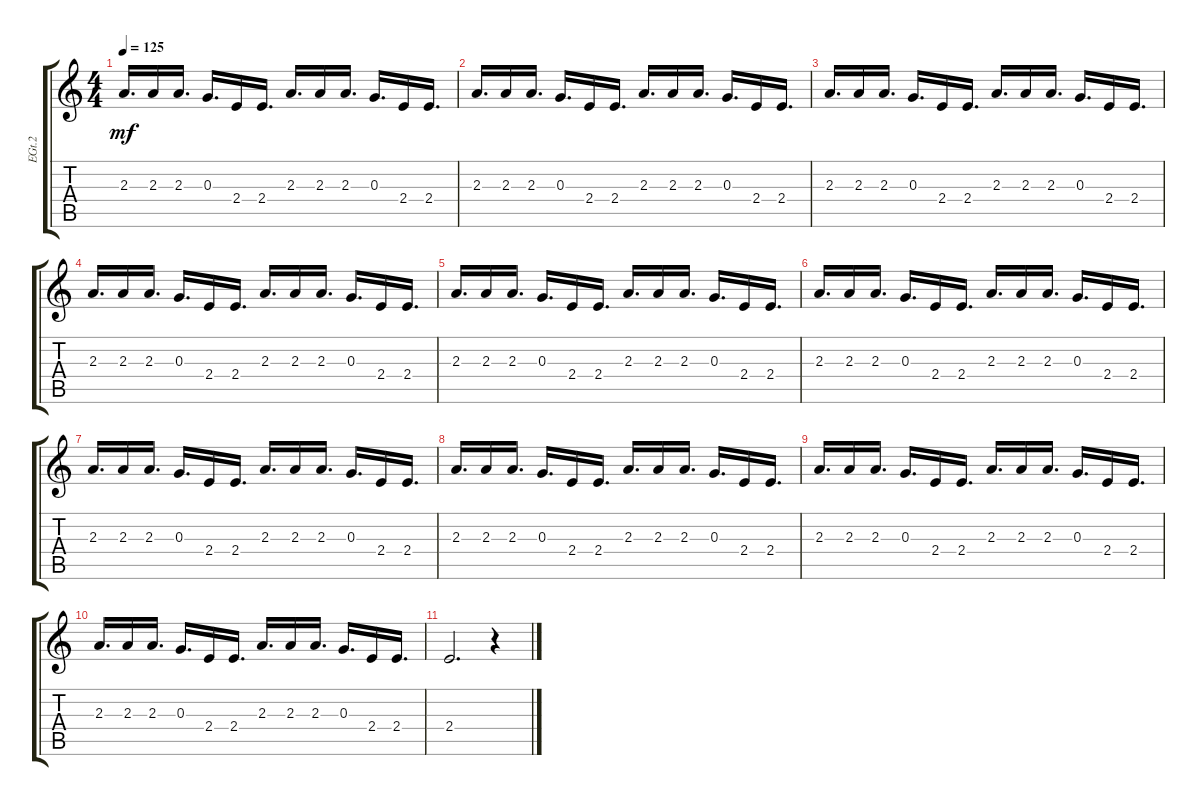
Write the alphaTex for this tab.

\track ("EGt.2" "EGt.2") {instrument distortionguitar}
\staff {score tabs}
\tuning (E4 B3 G3 D3 A2 E2) {hide}
\ts (4 4)
\tempo 125
\clef g2
\ks c
2.3.16{d dy mf} 2.3.16 2.3.16{d} 0.3.16{d} 2.4.16 2.4.16{d} 2.3.16{d} 2.3.16 2.3.16{d} 0.3.16{d} 2.4.16 2.4.16{d} |
2.3.16{d} 2.3.16 2.3.16{d} 0.3.16{d} 2.4.16 2.4.16{d} 2.3.16{d} 2.3.16 2.3.16{d} 0.3.16{d} 2.4.16 2.4.16{d} |
2.3.16{d} 2.3.16 2.3.16{d} 0.3.16{d} 2.4.16 2.4.16{d} 2.3.16{d} 2.3.16 2.3.16{d} 0.3.16{d} 2.4.16 2.4.16{d} |
2.3.16{d} 2.3.16 2.3.16{d} 0.3.16{d} 2.4.16 2.4.16{d} 2.3.16{d} 2.3.16 2.3.16{d} 0.3.16{d} 2.4.16 2.4.16{d} |
2.3.16{d} 2.3.16 2.3.16{d} 0.3.16{d} 2.4.16 2.4.16{d} 2.3.16{d} 2.3.16 2.3.16{d} 0.3.16{d} 2.4.16 2.4.16{d} |
2.3.16{d} 2.3.16 2.3.16{d} 0.3.16{d} 2.4.16 2.4.16{d} 2.3.16{d} 2.3.16 2.3.16{d} 0.3.16{d} 2.4.16 2.4.16{d} |
2.3.16{d} 2.3.16 2.3.16{d} 0.3.16{d} 2.4.16 2.4.16{d} 2.3.16{d} 2.3.16 2.3.16{d} 0.3.16{d} 2.4.16 2.4.16{d} |
2.3.16{d} 2.3.16 2.3.16{d} 0.3.16{d} 2.4.16 2.4.16{d} 2.3.16{d} 2.3.16 2.3.16{d} 0.3.16{d} 2.4.16 2.4.16{d} |
2.3.16{d volume 14} 2.3.16{volume 14} 2.3.16{d volume 13} 0.3.16{d volume 12} 2.4.16{volume 12} 2.4.16{d volume 11} 2.3.16{d volume 11} 2.3.16{volume 10} 2.3.16{d volume 10} 0.3.16{d volume 9} 2.4.16{volume 8} 2.4.16{d volume 8} |
2.3.16{d volume 7} 2.3.16{volume 7} 2.3.16{d volume 6} 0.3.16{d volume 5} 2.4.16{volume 5} 2.4.16{d volume 4} 2.3.16{d volume 4} 2.3.16{volume 3} 2.3.16{d volume 2} 0.3.16{d volume 2} 2.4.16{volume 1} 2.4.16{d volume 1} |
2.4.2{d volume 0} r.4
